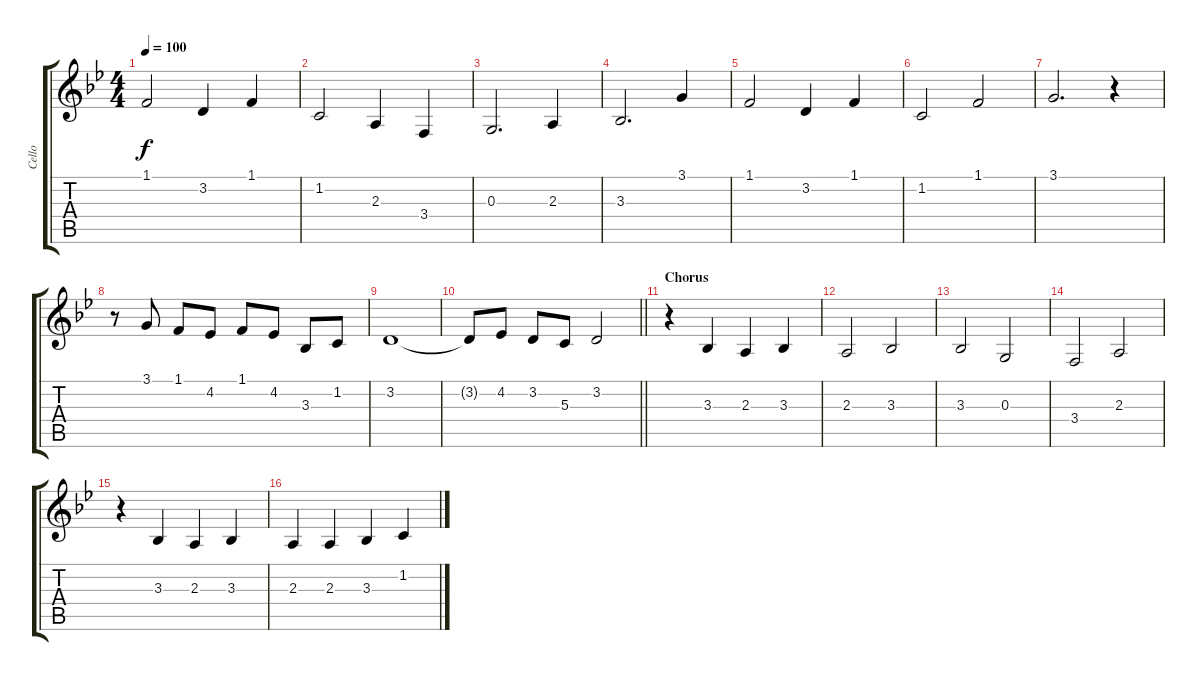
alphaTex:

\track ("Cello" "Cello") {instrument cello}
\staff {score tabs}
\tuning (E4 B3 G3 D3 A2 E2) {hide}
\ts (4 4)
\tempo 100
\clef g2
\ks gminor
1.1.2{dy f} 3.2.4 1.1.4 |
1.2.2 2.3.4 3.4.4 |
0.3.2{d} 2.3.4 |
3.3.2{d} 3.1.4 |
1.1.2 3.2.4 1.1.4 |
1.2.2 1.1.2 |
3.1.2{d} r.4 |
r.8 3.1.8 1.1.8 4.2.8 1.1.8 4.2.8 3.3.8 1.2.8 |
3.2.1 |
\barLineRight lightlight
3.2{t}.8 4.2.8 3.2.8 5.3.8 3.2.2 |
\section ("" "Chorus")
r.4 3.3.4 2.3.4 3.3.4 |
2.3.2 3.3.2 |
3.3.2 0.3.2 |
3.4.2 2.3.2 |
r.4 3.3.4 2.3.4 3.3.4 |
2.3.4 2.3.4 3.3.4 1.2.4
